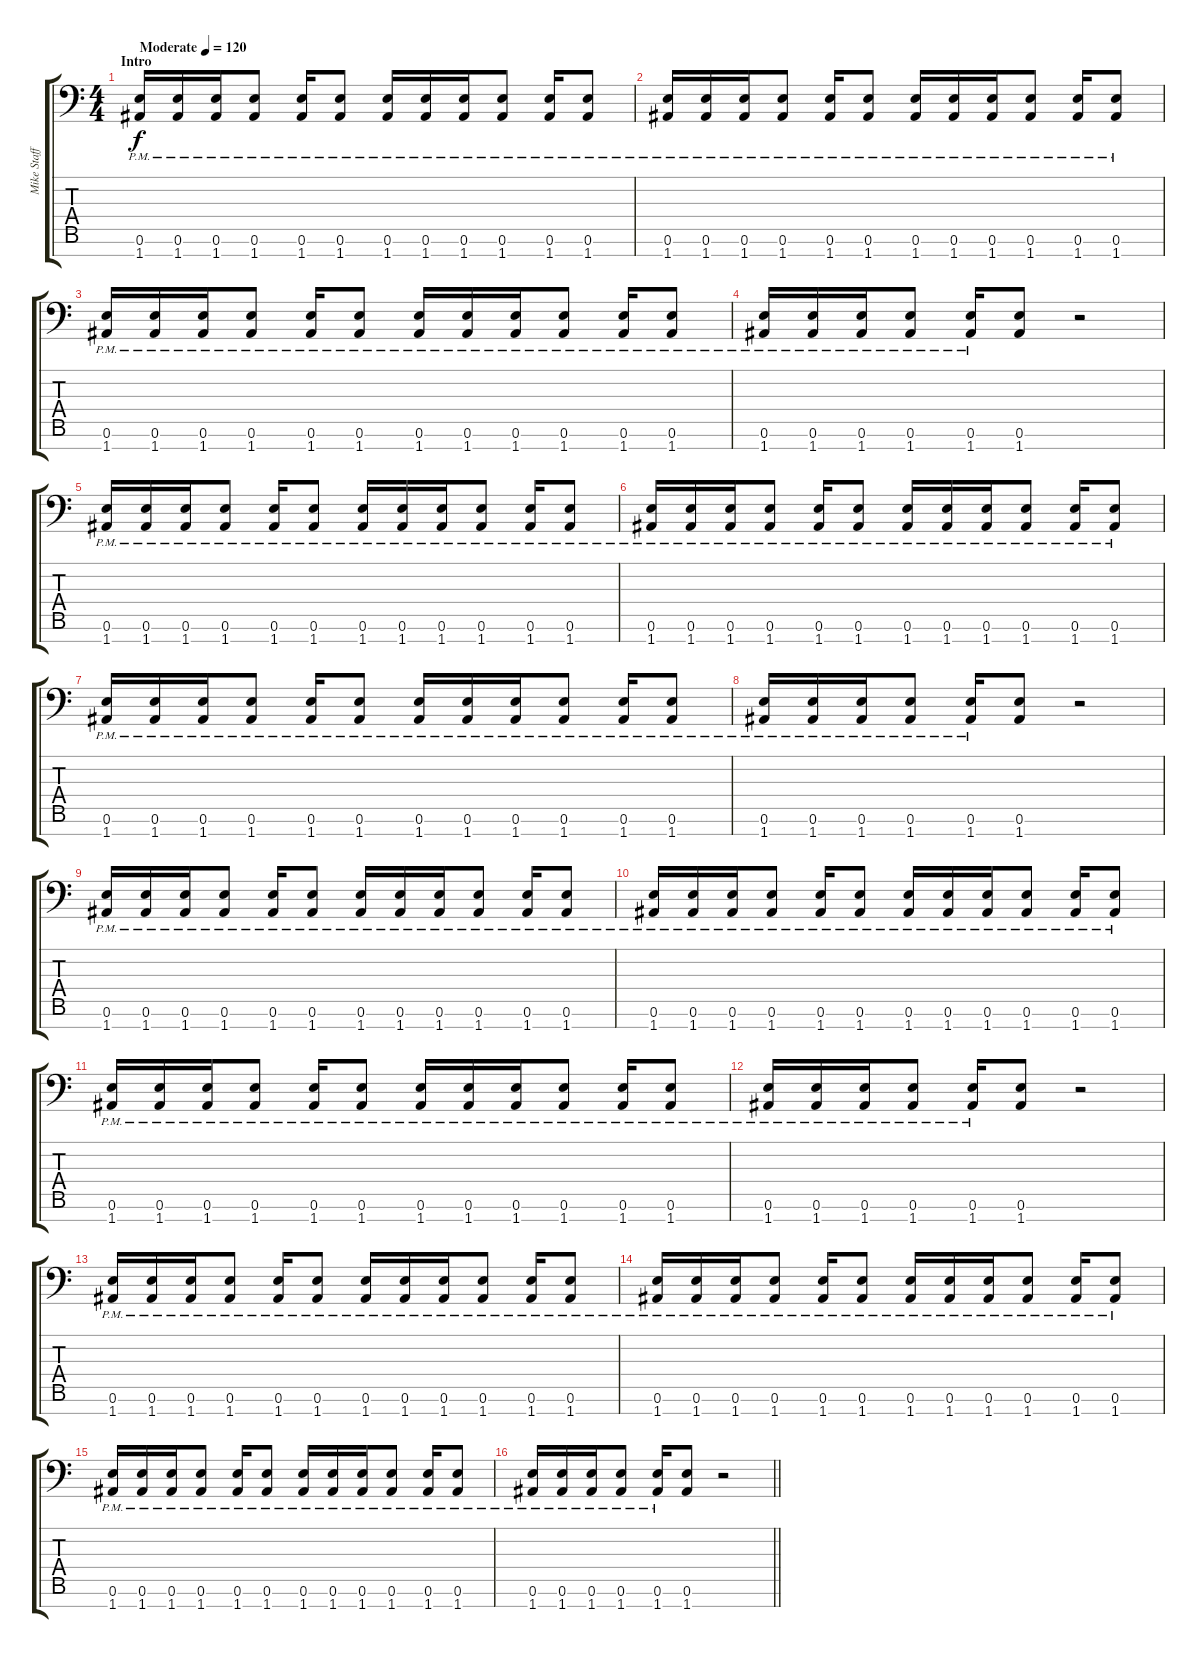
\track ("Mike Stafford" "Mike Staff") {instrument distortionguitar}
\staff {score tabs}
\tuning (E4 B3 G3 D3 A2 E2 A1) {hide}
\ts (4 4)
\section ("" "Intro")
\tempo (120 "Moderate")
\clef f4
\ks c
(0.6{pm} 1.7{pm}).16{dy f instrument distortionguitar} (0.6{pm} 1.7{pm}).16 (0.6{pm} 1.7{pm}).16 (0.6{pm} 1.7{pm}).8 (0.6{pm} 1.7{pm}).16 (0.6{pm} 1.7{pm}).8 (0.6{pm} 1.7{pm}).16 (0.6{pm} 1.7{pm}).16 (0.6{pm} 1.7{pm}).16 (0.6{pm} 1.7{pm}).8 (0.6{pm} 1.7{pm}).16 (0.6{pm} 1.7{pm}).8 |
(0.6{pm} 1.7{pm}).16 (0.6{pm} 1.7{pm}).16 (0.6{pm} 1.7{pm}).16 (0.6{pm} 1.7{pm}).8 (0.6{pm} 1.7{pm}).16 (0.6{pm} 1.7{pm}).8 (0.6{pm} 1.7{pm}).16 (0.6{pm} 1.7{pm}).16 (0.6{pm} 1.7{pm}).16 (0.6{pm} 1.7{pm}).8 (0.6{pm} 1.7{pm}).16 (0.6{pm} 1.7{pm}).8 |
(0.6{pm} 1.7{pm}).16 (0.6{pm} 1.7{pm}).16 (0.6{pm} 1.7{pm}).16 (0.6{pm} 1.7{pm}).8 (0.6{pm} 1.7{pm}).16 (0.6{pm} 1.7{pm}).8 (0.6{pm} 1.7{pm}).16 (0.6{pm} 1.7{pm}).16 (0.6{pm} 1.7{pm}).16 (0.6{pm} 1.7{pm}).8 (0.6{pm} 1.7{pm}).16 (0.6{pm} 1.7{pm}).8 |
(0.6{pm} 1.7{pm}).16 (0.6{pm} 1.7{pm}).16 (0.6{pm} 1.7{pm}).16 (0.6{pm} 1.7{pm}).8 (0.6{pm} 1.7{pm}).16 (0.6 1.7).8 r.2 |
(0.6{pm} 1.7{pm}).16 (0.6{pm} 1.7{pm}).16 (0.6{pm} 1.7{pm}).16 (0.6{pm} 1.7{pm}).8 (0.6{pm} 1.7{pm}).16 (0.6{pm} 1.7{pm}).8 (0.6{pm} 1.7{pm}).16 (0.6{pm} 1.7{pm}).16 (0.6{pm} 1.7{pm}).16 (0.6{pm} 1.7{pm}).8 (0.6{pm} 1.7{pm}).16 (0.6{pm} 1.7{pm}).8 |
(0.6{pm} 1.7{pm}).16 (0.6{pm} 1.7{pm}).16 (0.6{pm} 1.7{pm}).16 (0.6{pm} 1.7{pm}).8 (0.6{pm} 1.7{pm}).16 (0.6{pm} 1.7{pm}).8 (0.6{pm} 1.7{pm}).16 (0.6{pm} 1.7{pm}).16 (0.6{pm} 1.7{pm}).16 (0.6{pm} 1.7{pm}).8 (0.6{pm} 1.7{pm}).16 (0.6{pm} 1.7{pm}).8 |
(0.6{pm} 1.7{pm}).16 (0.6{pm} 1.7{pm}).16 (0.6{pm} 1.7{pm}).16 (0.6{pm} 1.7{pm}).8 (0.6{pm} 1.7{pm}).16 (0.6{pm} 1.7{pm}).8 (0.6{pm} 1.7{pm}).16 (0.6{pm} 1.7{pm}).16 (0.6{pm} 1.7{pm}).16 (0.6{pm} 1.7{pm}).8 (0.6{pm} 1.7{pm}).16 (0.6{pm} 1.7{pm}).8 |
(0.6{pm} 1.7{pm}).16 (0.6{pm} 1.7{pm}).16 (0.6{pm} 1.7{pm}).16 (0.6{pm} 1.7{pm}).8 (0.6{pm} 1.7{pm}).16 (0.6 1.7).8 r.2 |
(0.6{pm} 1.7{pm}).16 (0.6{pm} 1.7{pm}).16 (0.6{pm} 1.7{pm}).16 (0.6{pm} 1.7{pm}).8 (0.6{pm} 1.7{pm}).16 (0.6{pm} 1.7{pm}).8 (0.6{pm} 1.7{pm}).16 (0.6{pm} 1.7{pm}).16 (0.6{pm} 1.7{pm}).16 (0.6{pm} 1.7{pm}).8 (0.6{pm} 1.7{pm}).16 (0.6{pm} 1.7{pm}).8 |
(0.6{pm} 1.7{pm}).16 (0.6{pm} 1.7{pm}).16 (0.6{pm} 1.7{pm}).16 (0.6{pm} 1.7{pm}).8 (0.6{pm} 1.7{pm}).16 (0.6{pm} 1.7{pm}).8 (0.6{pm} 1.7{pm}).16 (0.6{pm} 1.7{pm}).16 (0.6{pm} 1.7{pm}).16 (0.6{pm} 1.7{pm}).8 (0.6{pm} 1.7{pm}).16 (0.6{pm} 1.7{pm}).8 |
(0.6{pm} 1.7{pm}).16 (0.6{pm} 1.7{pm}).16 (0.6{pm} 1.7{pm}).16 (0.6{pm} 1.7{pm}).8 (0.6{pm} 1.7{pm}).16 (0.6{pm} 1.7{pm}).8 (0.6{pm} 1.7{pm}).16 (0.6{pm} 1.7{pm}).16 (0.6{pm} 1.7{pm}).16 (0.6{pm} 1.7{pm}).8 (0.6{pm} 1.7{pm}).16 (0.6{pm} 1.7{pm}).8 |
(0.6{pm} 1.7{pm}).16 (0.6{pm} 1.7{pm}).16 (0.6{pm} 1.7{pm}).16 (0.6{pm} 1.7{pm}).8 (0.6{pm} 1.7{pm}).16 (0.6 1.7).8 r.2 |
(0.6{pm} 1.7{pm}).16 (0.6{pm} 1.7{pm}).16 (0.6{pm} 1.7{pm}).16 (0.6{pm} 1.7{pm}).8 (0.6{pm} 1.7{pm}).16 (0.6{pm} 1.7{pm}).8 (0.6{pm} 1.7{pm}).16 (0.6{pm} 1.7{pm}).16 (0.6{pm} 1.7{pm}).16 (0.6{pm} 1.7{pm}).8 (0.6{pm} 1.7{pm}).16 (0.6{pm} 1.7{pm}).8 |
(0.6{pm} 1.7{pm}).16 (0.6{pm} 1.7{pm}).16 (0.6{pm} 1.7{pm}).16 (0.6{pm} 1.7{pm}).8 (0.6{pm} 1.7{pm}).16 (0.6{pm} 1.7{pm}).8 (0.6{pm} 1.7{pm}).16 (0.6{pm} 1.7{pm}).16 (0.6{pm} 1.7{pm}).16 (0.6{pm} 1.7{pm}).8 (0.6{pm} 1.7{pm}).16 (0.6{pm} 1.7{pm}).8 |
(0.6{pm} 1.7{pm}).16 (0.6{pm} 1.7{pm}).16 (0.6{pm} 1.7{pm}).16 (0.6{pm} 1.7{pm}).8 (0.6{pm} 1.7{pm}).16 (0.6{pm} 1.7{pm}).8 (0.6{pm} 1.7{pm}).16 (0.6{pm} 1.7{pm}).16 (0.6{pm} 1.7{pm}).16 (0.6{pm} 1.7{pm}).8 (0.6{pm} 1.7{pm}).16 (0.6{pm} 1.7{pm}).8 |
\barLineRight lightlight
(0.6{pm} 1.7{pm}).16 (0.6{pm} 1.7{pm}).16 (0.6{pm} 1.7{pm}).16 (0.6{pm} 1.7{pm}).8 (0.6{pm} 1.7{pm}).16 (0.6 1.7).8 r.2
